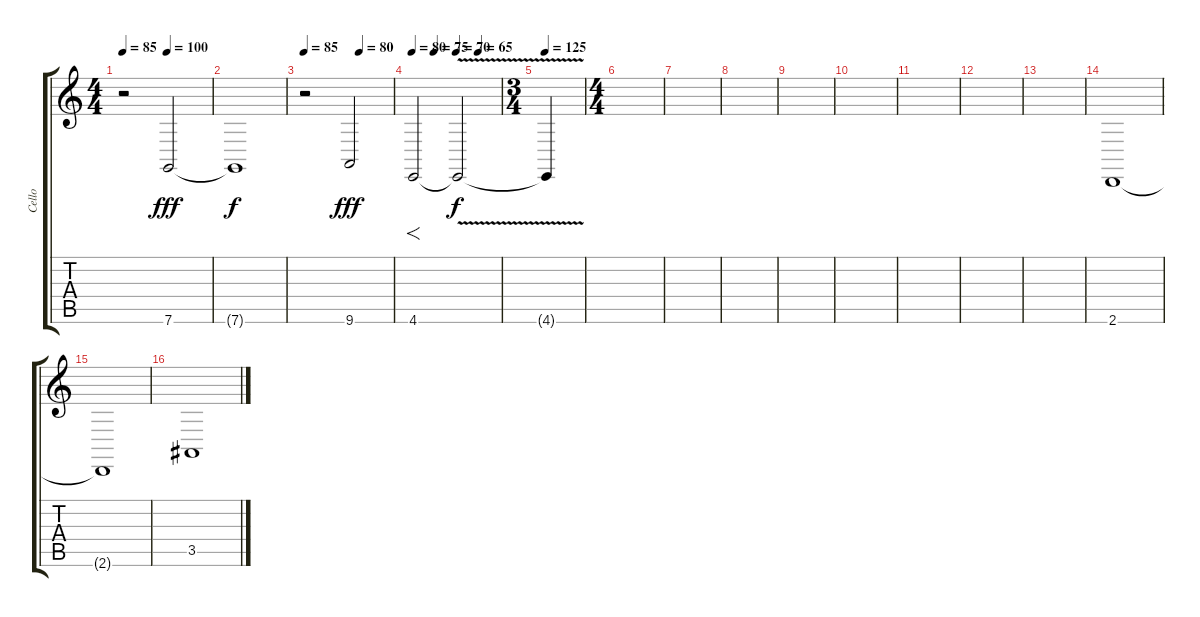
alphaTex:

\track ("Cello" "Cello") {instrument harmonica}
\staff {score tabs}
\tuning (D4 A3 F3 C3 G2 C2) {hide}
\ts (4 4)
\tempo 85
\tempo (100 0.5)
\clef g2
\ks c
r.2{dy f volume 0} 7.6.2{dy fff volume 10} |
7.6{t}.1{dy f volume 3} |
\tempo 85
\tempo (80 0.625)
r.2{volume 0} 9.6.2{dy fff volume 10} |
\tempo 80
\tempo (75 0.25)
\tempo (70 0.5)
\tempo (65 0.75)
4.6.2{f} 4.6{v t}.2{dy f volume 0} |
\ts (3 4)
\tempo 125
4.6{t}.4 |
\ts (4 4)
|
|
|
|
|
|
|
|
2.6.1{volume 11} |
2.6{t}.1 |
3.5.1
